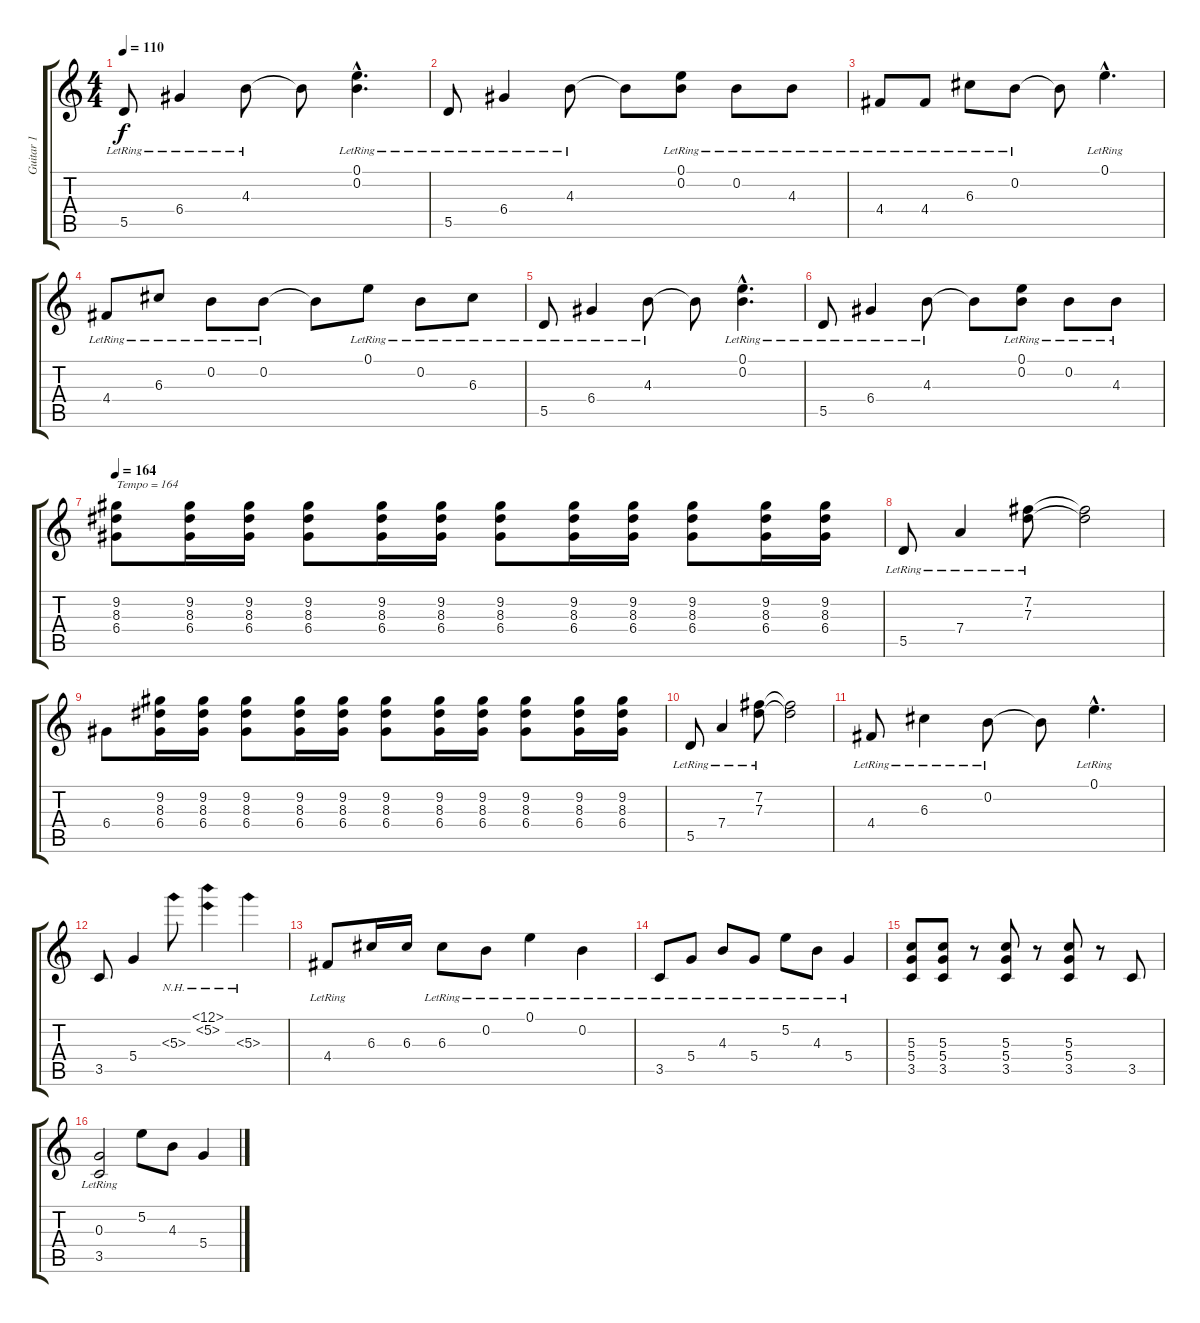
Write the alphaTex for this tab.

\track ("Guitar 1" "Guitar 1") {instrument overdrivenguitar}
\staff {score tabs}
\tuning (E4 B3 G3 D3 A2 E2) {hide}
\ts (4 4)
\tempo 110
\clef g2
\ks c
5.5{lr}.8{dy f} 6.4{lr}.4 4.3{lr}.8 4.3{t}.8 (0.1{hac lr} 0.2{hac lr}).4{d} |
5.5{lr}.8 6.4{lr}.4 4.3{lr}.8 4.3{t}.8 (0.1{lr} 0.2{lr}).8 0.2{lr}.8 4.3{lr}.8 |
4.4{lr}.8 4.4{lr}.8 6.3{lr}.8 0.2{lr}.8 0.2{t}.8 0.1{hac lr}.4{d} |
4.4{lr}.8 6.3{lr}.8 0.2{lr}.8 0.2{lr}.8 0.2{t}.8 0.1{lr}.8 0.2{lr}.8 6.3{lr}.8 |
5.5{lr}.8 6.4{lr}.4 4.3{lr}.8 4.3{t}.8 (0.1{hac lr} 0.2{hac lr}).4{d} |
5.5{lr}.8 6.4{lr}.4 4.3{lr}.8 4.3{t}.8 (0.1{lr} 0.2{lr}).8 0.2{lr}.8 4.3{lr}.8 |
\tempo 164
(9.2 8.3 6.4).8{txt "Tempo = 164"} (9.2 8.3 6.4).16 (9.2 8.3 6.4).16 (9.2 8.3 6.4).8 (9.2 8.3 6.4).16 (9.2 8.3 6.4).16 (9.2 8.3 6.4).8 (9.2 8.3 6.4).16 (9.2 8.3 6.4).16 (9.2 8.3 6.4).8 (9.2 8.3 6.4).16 (9.2 8.3 6.4).16 |
5.5{lr}.8 7.4{lr}.4 (7.2{lr} 7.3{lr}).8 (7.2{t} 7.3{t}).2 |
6.4.8 (9.2 8.3 6.4).16 (9.2 8.3 6.4).16 (9.2 8.3 6.4).8 (9.2 8.3 6.4).16 (9.2 8.3 6.4).16 (9.2 8.3 6.4).8 (9.2 8.3 6.4).16 (9.2 8.3 6.4).16 (9.2 8.3 6.4).8 (9.2 8.3 6.4).16 (9.2 8.3 6.4).16 |
5.5{lr}.8 7.4{lr}.4 (7.2{lr} 7.3{lr}).8 (7.2{t} 7.3{t}).2 |
4.4{lr}.8 6.3{lr}.4 0.2{lr}.8 0.2{t}.8 0.1{hac lr}.4{d} |
3.5.8 5.4.4 5.3{nh}.8 (0.1{nh} 5.2{nh}).4 5.3{nh}.4 |
4.4{lr}.8 6.3.16 6.3.16 6.3{lr}.8 0.2{lr}.8 0.1{lr}.4 0.2{lr}.4 |
3.5{lr}.8 5.4{lr}.8 4.3{lr}.8 5.4{lr}.8 5.2{lr}.8 4.3{lr}.8 5.4{lr}.4 |
(5.3 5.4 3.5).8 (5.3 5.4 3.5).8 r.8 (5.3 5.4 3.5).8 r.8 (5.3 5.4 3.5).8 r.8 3.5.8 |
(0.3{lr} 3.5{lr}).2 5.2.8 4.3.8 5.4.4
